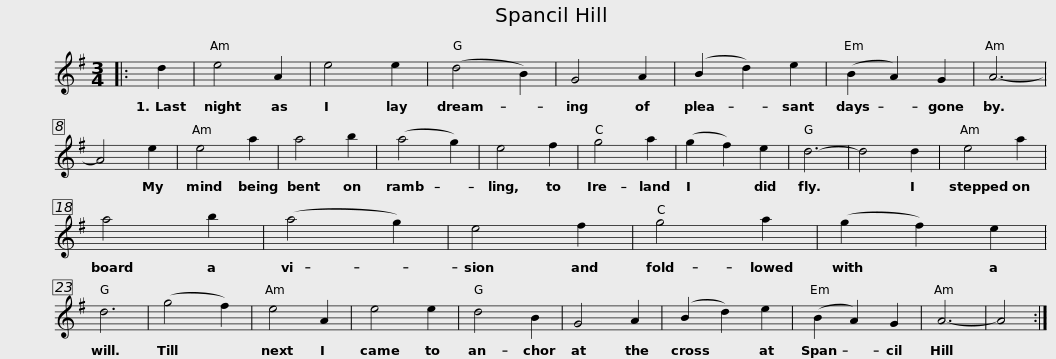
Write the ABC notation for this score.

X:1
L:1/8
M:3/4
I:linebreak $
K:G
V:1 treble
V:1
|: d2 | e4 A2 | e4 e2 | (d4 B2) | G4 A2 | %5
 (B2 d2) e2 | (B2 A2) G2 | A6- | A4 e2 | e4 a2 | %10
 a4 b2 |$ (a4 g2) | e4 f2 | g4 a2 | (g2 f2) e2 | %15
 d6- | d4 d2 | e4 a2 | a4 b2 | (a4 g2) | %20
 e4 f2 | g4 a2 |$ (g2 f2) e2 | d6 | (g4 f2) | %25
 e4 A2 | e4 e2 | d4 B2 | G4 A2 | (B2 d2) e2 | %30
 (B2 A2) G2 | A6- | A4 :| %33
